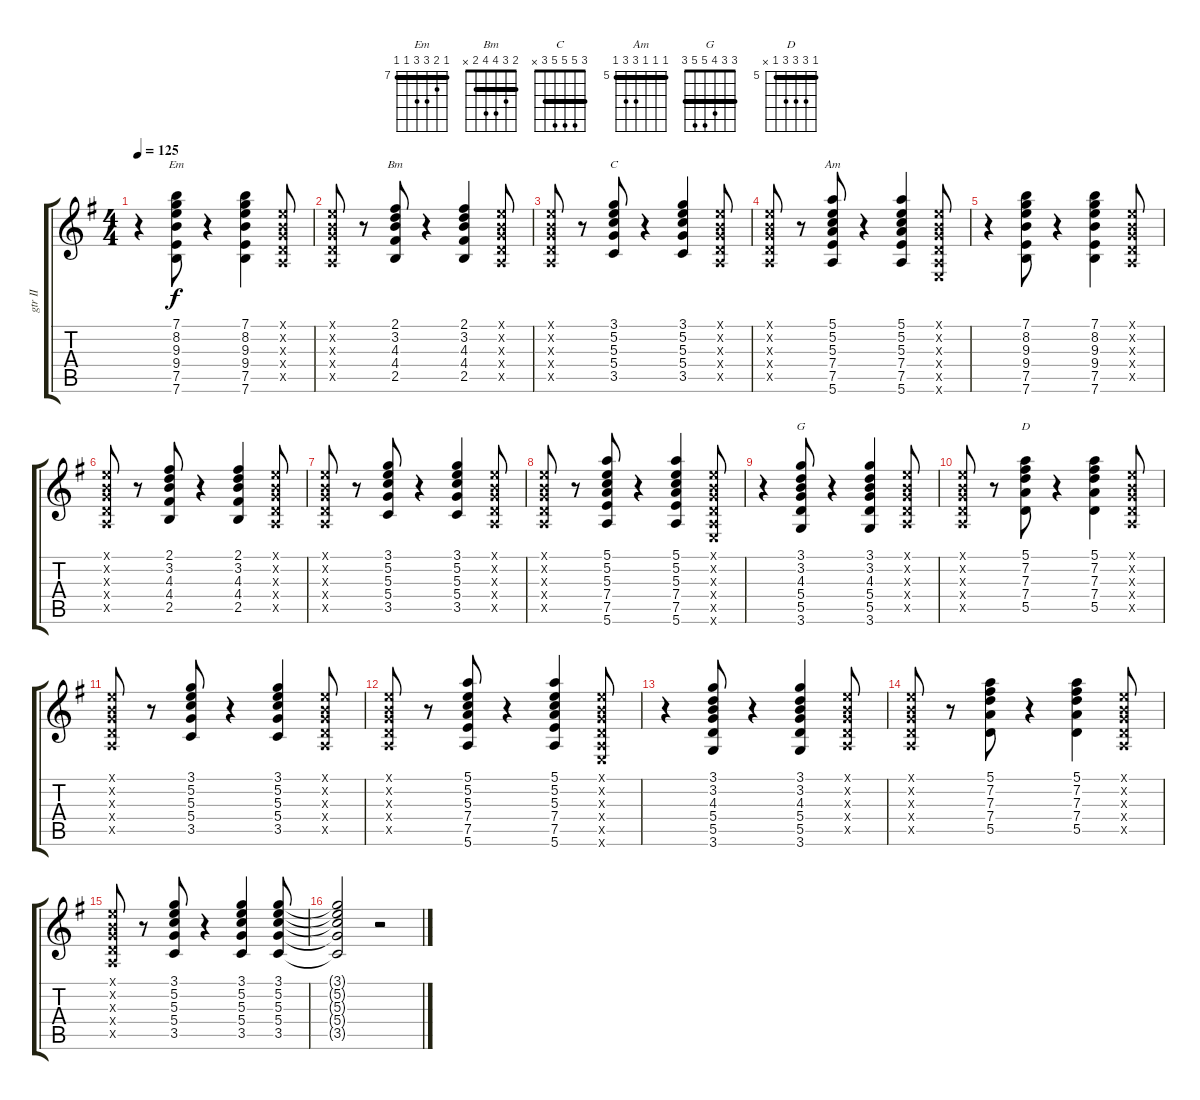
\track ("gtr II" "gtr II") {instrument acousticguitarsteel}
\staff {score tabs}
\tuning (E4 B3 G3 D3 A2 E2) {hide}
\chord ("Em" 7 8 9 9 7 7) {firstfret 7 barre 7}
\chord ("Bm" 2 3 4 4 2 x) {barre 2}
\chord ("C" 3 5 5 5 3 x) {barre 3}
\chord ("Am" 5 5 5 7 7 5) {firstfret 5 barre 5}
\chord ("G" 3 3 4 5 5 3) {barre 3}
\chord ("D" 5 7 7 7 5 x) {firstfret 5 barre 5}
\ts (4 4)
\tempo 125
\clef g2
\ks eminor
r.4{dy f volume 6} (7.1 8.2 9.3 9.4 7.5 7.6).8{ch "Em"} r.4 (7.1 8.2 9.3 9.4 7.5 7.6).4 (0.1{x} 0.2{x} 0.3{x} 0.4{x} 0.5{x}).8 |
(0.1{x} 0.2{x} 0.3{x} 0.4{x} 0.5{x}).8 r.8 (2.1 3.2 4.3 4.4 2.5).8{ch "Bm"} r.4 (2.1 3.2 4.3 4.4 2.5).4 (0.1{x} 0.2{x} 0.3{x} 0.4{x} 0.5{x}).8 |
(0.1{x} 0.2{x} 0.3{x} 0.4{x} 0.5{x}).8 r.8 (3.1 5.2 5.3 5.4 3.5).8{ch "C"} r.4 (3.1 5.2 5.3 5.4 3.5).4 (0.1{x} 0.2{x} 0.3{x} 0.4{x} 0.5{x}).8 |
(0.1{x} 0.2{x} 0.3{x} 0.4{x} 0.5{x}).8 r.8 (5.1 5.2 5.3 7.4 7.5 5.6).8{ch "Am"} r.4 (5.1 5.2 5.3 7.4 7.5 5.6).4 (0.1{x} 0.2{x} 0.3{x} 0.4{x} 0.5{x} 0.6{x}).8 |
r.4{volume 6} (7.1 8.2 9.3 9.4 7.5 7.6).8 r.4 (7.1 8.2 9.3 9.4 7.5 7.6).4 (0.1{x} 0.2{x} 0.3{x} 0.4{x} 0.5{x}).8 |
(0.1{x} 0.2{x} 0.3{x} 0.4{x} 0.5{x}).8 r.8 (2.1 3.2 4.3 4.4 2.5).8 r.4 (2.1 3.2 4.3 4.4 2.5).4 (0.1{x} 0.2{x} 0.3{x} 0.4{x} 0.5{x}).8 |
(0.1{x} 0.2{x} 0.3{x} 0.4{x} 0.5{x}).8 r.8 (3.1 5.2 5.3 5.4 3.5).8 r.4 (3.1 5.2 5.3 5.4 3.5).4 (0.1{x} 0.2{x} 0.3{x} 0.4{x} 0.5{x}).8 |
(0.1{x} 0.2{x} 0.3{x} 0.4{x} 0.5{x}).8 r.8 (5.1 5.2 5.3 7.4 7.5 5.6).8 r.4 (5.1 5.2 5.3 7.4 7.5 5.6).4 (0.1{x} 0.2{x} 0.3{x} 0.4{x} 0.5{x} 0.6{x}).8 |
r.4 (3.1 3.2 4.3 5.4 5.5 3.6).8{ch "G"} r.4 (3.1 3.2 4.3 5.4 5.5 3.6).4 (0.1{x} 0.2{x} 0.3{x} 0.4{x} 0.5{x}).8 |
(0.1{x} 0.2{x} 0.3{x} 0.4{x} 0.5{x}).8 r.8 (5.1 7.2 7.3 7.4 5.5).8{ch "D"} r.4 (5.1 7.2 7.3 7.4 5.5).4 (0.1{x} 0.2{x} 0.3{x} 0.4{x} 0.5{x}).8 |
(0.1{x} 0.2{x} 0.3{x} 0.4{x} 0.5{x}).8 r.8 (3.1 5.2 5.3 5.4 3.5).8 r.4 (3.1 5.2 5.3 5.4 3.5).4 (0.1{x} 0.2{x} 0.3{x} 0.4{x} 0.5{x}).8 |
(0.1{x} 0.2{x} 0.3{x} 0.4{x} 0.5{x}).8 r.8 (5.1 5.2 5.3 7.4 7.5 5.6).8 r.4 (5.1 5.2 5.3 7.4 7.5 5.6).4 (0.1{x} 0.2{x} 0.3{x} 0.4{x} 0.5{x} 0.6{x}).8 |
r.4 (3.1 3.2 4.3 5.4 5.5 3.6).8 r.4 (3.1 3.2 4.3 5.4 5.5 3.6).4 (0.1{x} 0.2{x} 0.3{x} 0.4{x} 0.5{x}).8 |
(0.1{x} 0.2{x} 0.3{x} 0.4{x} 0.5{x}).8 r.8 (5.1 7.2 7.3 7.4 5.5).8 r.4 (5.1 7.2 7.3 7.4 5.5).4 (0.1{x} 0.2{x} 0.3{x} 0.4{x} 0.5{x}).8 |
(0.1{x} 0.2{x} 0.3{x} 0.4{x} 0.5{x}).8 r.8 (3.1 5.2 5.3 5.4 3.5).8 r.4 (3.1 5.2 5.3 5.4 3.5).4 (3.1 5.2 5.3 5.4 3.5).8 |
(3.1{t} 5.2{t} 5.3{t} 5.4{t} 3.5{t}).2 r.2
